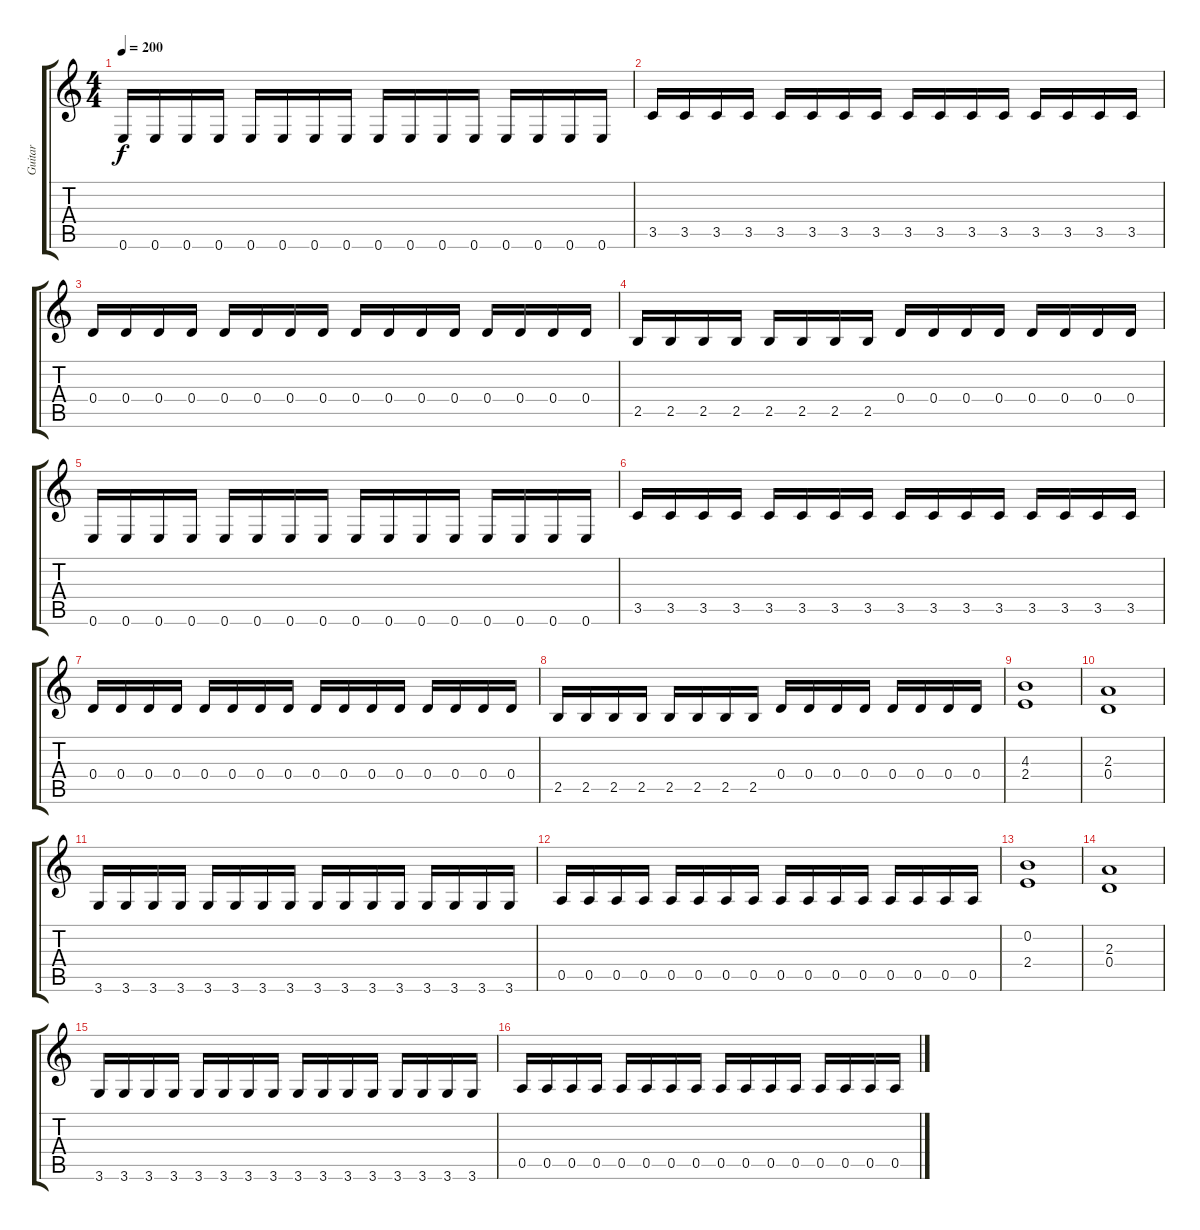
\track ("Guitar" "Guitar") {instrument distortionguitar}
\staff {score tabs}
\tuning (E4 B3 G3 D3 A2 E2) {hide}
\ts (4 4)
\tempo 200
\clef g2
\ks c
0.6.16{dy f} 0.6.16 0.6.16 0.6.16 0.6.16 0.6.16 0.6.16 0.6.16 0.6.16 0.6.16 0.6.16 0.6.16 0.6.16 0.6.16 0.6.16 0.6.16 |
3.5.16 3.5.16 3.5.16 3.5.16 3.5.16 3.5.16 3.5.16 3.5.16 3.5.16 3.5.16 3.5.16 3.5.16 3.5.16 3.5.16 3.5.16 3.5.16 |
0.4.16 0.4.16 0.4.16 0.4.16 0.4.16 0.4.16 0.4.16 0.4.16 0.4.16 0.4.16 0.4.16 0.4.16 0.4.16 0.4.16 0.4.16 0.4.16 |
2.5.16 2.5.16 2.5.16 2.5.16 2.5.16 2.5.16 2.5.16 2.5.16 0.4.16 0.4.16 0.4.16 0.4.16 0.4.16 0.4.16 0.4.16 0.4.16 |
0.6.16 0.6.16 0.6.16 0.6.16 0.6.16 0.6.16 0.6.16 0.6.16 0.6.16 0.6.16 0.6.16 0.6.16 0.6.16 0.6.16 0.6.16 0.6.16 |
3.5.16 3.5.16 3.5.16 3.5.16 3.5.16 3.5.16 3.5.16 3.5.16 3.5.16 3.5.16 3.5.16 3.5.16 3.5.16 3.5.16 3.5.16 3.5.16 |
0.4.16 0.4.16 0.4.16 0.4.16 0.4.16 0.4.16 0.4.16 0.4.16 0.4.16 0.4.16 0.4.16 0.4.16 0.4.16 0.4.16 0.4.16 0.4.16 |
2.5.16 2.5.16 2.5.16 2.5.16 2.5.16 2.5.16 2.5.16 2.5.16 0.4.16 0.4.16 0.4.16 0.4.16 0.4.16 0.4.16 0.4.16 0.4.16 |
(4.3 2.4).1 |
(2.3 0.4).1 |
3.6.16 3.6.16 3.6.16 3.6.16 3.6.16 3.6.16 3.6.16 3.6.16 3.6.16 3.6.16 3.6.16 3.6.16 3.6.16 3.6.16 3.6.16 3.6.16 |
0.5.16 0.5.16 0.5.16 0.5.16 0.5.16 0.5.16 0.5.16 0.5.16 0.5.16 0.5.16 0.5.16 0.5.16 0.5.16 0.5.16 0.5.16 0.5.16 |
(0.2 2.4).1 |
(2.3 0.4).1 |
3.6.16 3.6.16 3.6.16 3.6.16 3.6.16 3.6.16 3.6.16 3.6.16 3.6.16 3.6.16 3.6.16 3.6.16 3.6.16 3.6.16 3.6.16 3.6.16 |
0.5.16 0.5.16 0.5.16 0.5.16 0.5.16 0.5.16 0.5.16 0.5.16 0.5.16 0.5.16 0.5.16 0.5.16 0.5.16 0.5.16 0.5.16 0.5.16
